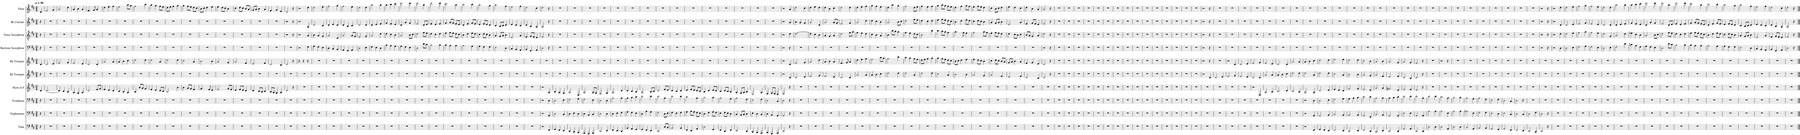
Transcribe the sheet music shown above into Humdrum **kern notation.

**kern	**kern	**kern	**kern	**kern	**kern	**kern	**kern	**kern	**kern
*part10	*part9	*part8	*part7	*part6	*part5	*part4	*part3	*part2	*part1
*staff10	*staff9	*staff8	*staff7	*staff6	*staff5	*staff4	*staff3	*staff2	*staff1
*I"Tuba	*I"Euphonium	*I"Trombone	*I"Horn in F	*I"Bb Trumpet	*I"Bb Trumpet	*I"Baritone Saxophone	*I"Tenor Saxophone	*I"Bb Clarinet	*I"Flute
*I'Tba.	*I'Euph.	*I'Tbn.	*	*I'Bb Tpt.	*I'Bb Tpt.	*I'Bar. Sax.	*I'T. Sax.	*I'Bb Cl.	*I'Fl.
*clefF4	*clefF4	*clefF4	*clefG2	*clefG2	*clefG2	*clefF4	*clefGv2	*clefG2	*clefG2
*	*	*	*ITrd4c7	*ITrd1c2	*ITrd1c2	*ITrd12c21	*ITrd8c14	*ITrd1c2	*
*k[f#c#]	*k[f#c#]	*k[f#c#]	*k[f#c#]	*k[f#c#]	*k[f#c#]	*k[f#c#]	*k[f#c#]	*k[f#c#]	*k[f#c#]
*M3/4	*M3/4	*M3/4	*M3/4	*M3/4	*M3/4	*M3/4	*M3/4	*M3/4	*M3/4
*MM96	*MM96	*MM96	*MM96	*MM96	*MM96	*MM96	*MM96	*MM96	*MM96
=	=	=	=	=	=	=	=	=	=
4r	4r	4r	4d/	4r	4d/	4r	4r	4r	4d/
=1	=1	=1	=1	=1	=1	=1	=1	=1	=1
2.r	2.r	2.r	[2.d/	2.r	2d/	2.r	2.r	2.r	2f#/
.	.	.	.	.	4e/	.	.	.	4g/
=2	=2	=2	=2	=2	=2	=2	=2	=2	=2
2.r	2.r	2.r	4d/]	2.r	2f#/	2.r	2.r	2.r	2a/
.	.	.	4c#/	.	.	.	.	.	.
.	.	.	4B/	.	4g/	.	.	.	4dd\
=3	=3	=3	=3	=3	=3	=3	=3	=3	=3
2.r	2.r	2.r	4A/	2.r	2f#/	2.r	2.r	2.r	4a/
.	.	.	4G/	.	.	.	.	.	4b\
.	.	.	4A/	.	4e/	.	.	.	4a/
=4	=4	=4	=4	=4	=4	=4	=4	=4	=4
2.r	2.r	2.r	2d/	2.r	2d/	2.r	2.r	2.r	4.f#/
.	.	.	.	.	.	.	.	.	8g/
.	.	.	8f#/L	.	4d/	.	.	.	4a/
.	.	.	8g/J	.	.	.	.	.	.
=5	=5	=5	=5	=5	=5	=5	=5	=5	=5
2.r	2.r	2.r	4f#/	2.r	2a/	2.r	2.r	2.r	4dd\
.	.	.	4e/	.	.	.	.	.	4ee\
.	.	.	4d/	.	4a/	.	.	.	4ff#\
=6	=6	=6	=6	=6	=6	=6	=6	=6	=6
2.r	2.r	2.r	4c#/	2.r	4a/	2.r	2.r	2.r	2ee\
.	.	.	4B/	.	4b\	.	.	.	.
.	.	.	4A/	.	4cc#\	.	.	.	8aa\L
.	.	.	.	.	.	.	.	.	8gg\J
=7	=7	=7	=7	=7	=7	=7	=7	=7	=7
2.r	2.r	2.r	4B/	2.r	2dd\	2.r	2.r	2.r	2ff#\
.	.	.	8b/L	.	.	.	.	.	.
.	.	.	8a/J	.	.	.	.	.	.
.	.	.	4g/	.	4dd\	.	.	.	4bb\
=8	=8	=8	=8	=8	=8	=8	=8	=8	=8
2.r	2.r	2.r	4f#/	2.r	2dd\	2.r	2.r	2.r	4aa\
.	.	.	4e/	.	.	.	.	.	4gg\
.	.	.	8d/L	.	4a/	.	.	.	8ff#\L
.	.	.	8c#/J	.	.	.	.	.	8ee\J
=9	=9	=9	=9	=9	=9	=9	=9	=9	=9
2.r	2.r	2.r	2B/	2.r	2dd\	2.r	2.r	2.r	8dd\L
.	.	.	.	.	.	.	.	.	8ee\J
.	.	.	.	.	.	.	.	.	4ff#\
.	.	.	4b\	.	4dd\	.	.	.	4gg\
=10	=10	=10	=10	=10	=10	=10	=10	=10	=10
2.r	2.r	2.r	4b\	2.r	2cc#\	2.r	2.r	2.r	4gg\
.	.	.	8a/L	.	.	.	.	.	8ff#\L
.	.	.	8g/J	.	.	.	.	.	8ee\J
.	.	.	4f#/	.	4a/	.	.	.	8dd\L
.	.	.	.	.	.	.	.	.	8cc#\J
=11	=11	=11	=11	=11	=11	=11	=11	=11	=11
2.r	2.r	2.r	4.g/	2.r	2b\	2.r	2.r	2.r	8b\L
.	.	.	.	.	.	.	.	.	8cc#\J
.	.	.	.	.	.	.	.	.	4dd\
.	.	.	8f#/	.	.	.	.	.	.
.	.	.	4e/	.	4b\	.	.	.	4ee\
=12	=12	=12	=12	=12	=12	=12	=12	=12	=12
2.r	2.r	2.r	2f#/	2.r	2a/	2.r	2.r	2.r	4ee\
.	.	.	.	.	.	.	.	.	8dd\L
.	.	.	.	.	.	.	.	.	8cc#\J
.	.	.	8g/L	.	4g/	.	.	.	4b\
.	.	.	8f#/J	.	.	.	.	.	.
=13	=13	=13	=13	=13	=13	=13	=13	=13	=13
2.r	2.r	2.r	4e/	2.r	2a/	2.r	2.r	2.r	4cc#\
.	.	.	8f#/L	.	.	.	.	.	8dd\L
.	.	.	8e/J	.	.	.	.	.	8cc#\J
.	.	.	4d/	.	4f#/	.	.	.	8b/L
.	.	.	.	.	.	.	.	.	8a/J
=14	=14	=14	=14	=14	=14	=14	=14	=14	=14
2.r	2.r	2.r	4d/	2.r	2e/	2.r	2.r	2.r	8g/L
.	.	.	.	.	.	.	.	.	8a/J
.	.	.	8c#/L	.	.	.	.	.	4b\
.	.	.	8B/J	.	.	.	.	.	.
.	.	.	4c#/	.	4f#/	.	.	.	4a/
=15	=15	=15	=15	=15	=15	=15	=15	=15	=15
2.r	2.r	2.r	8B/L	2.r	2d/	2.r	2.r	2.r	4f#/
.	.	.	8A/J	.	.	.	.	.	.
.	.	.	4G/	.	.	.	.	.	4g/
.	.	.	4A/	.	4c#/	.	.	.	4e/
=16	=16	=16	=16	=16	=16	=16	=16	=16	=16
2.r	2.r	2.r	2d/	2.r	2d/	2.r	2r	2r	2d/
.	.	.	4r	.	4r	.	4r	4r	4r
=17	=17	=17	=17	=17	=17	=17	=17	=17	=17
2.r	2.r	2.r	2.r	2.r	4r	2r	2r	2r	2r
.	.	.	.	.	4r	.	.	.	.
.	.	.	.	.	4r	4F#\	4A/	4A/	4dd\
=18	=18	=18	=18	=18	=18	=18	=18	=18	=18
2.r	2.r	2.r	2.r	2.r	2.r	4G\	4B\	2d/	2dd\
.	.	.	.	.	.	4F#\	4A/	.	.
.	.	.	.	.	.	4E\	4G/	4c#/	4ee\
=19	=19	=19	=19	=19	=19	=19	=19	=19	=19
2.r	2.r	2.r	2.r	2.r	2.r	4D\	2A/	4d/	2ff#\
.	.	.	.	.	.	4C#/	.	4e/	.
.	.	.	.	.	.	4BB/	4D/	4d/	4gg\
=20	=20	=20	=20	=20	=20	=20	=20	=20	=20
2.r	2.r	2.r	2.r	2.r	2.r	4AA/	2A/	4d/	2ff#\
.	.	.	.	.	.	4GG/	.	4B/	.
.	.	.	.	.	.	4AA/	8A/L	4c#/	4ee\
.	.	.	.	.	.	.	8G/J	.	.
=21	=21	=21	=21	=21	=21	=21	=21	=21	=21
2.r	2.r	2.r	2.r	2.r	2.r	2D\	2F#/	2d/	2dd\
.	.	.	.	.	.	4E\	4G/	4d/	4dd\
=22	=22	=22	=22	=22	=22	=22	=22	=22	=22
2.r	2.r	2.r	2.r	2.r	2.r	4F#\	2A/	4d/	2aa\
.	.	.	.	.	.	4E\	.	4e/	.
.	.	.	.	.	.	4D\	4d\	4f#/	4aa\
=23	=23	=23	=23	=23	=23	=23	=23	=23	=23
2.r	2.r	2.r	2.r	2.r	2.r	4B\	4d\	4g/	4aa\
.	.	.	.	.	.	4A\	4c#\	4f#/	4bb\
.	.	.	.	.	.	4G\	4B\	4e/	4ccc#\
=24	=24	=24	=24	=24	=24	=24	=24	=24	=24
2.r	2.r	2.r	2.r	2.r	2.r	4G\	2A/	4d/	2ddd\
.	.	.	.	.	.	4F#\	.	4a/	.
.	.	.	.	.	.	4E\	8B\L	4g/	4ddd\
.	.	.	.	.	.	.	8c#\J	.	.
=25	=25	=25	=25	=25	=25	=25	=25	=25	=25
2.r	2.r	2.r	2.r	2.r	2.r	2D\	2d\	2f#/	2ddd\
.	.	.	.	.	.	8d\L	8f#\L	8d/L	4aa\
.	.	.	.	.	.	8c#\J	8e\J	8e/J	.
=26	=26	=26	=26	=26	=26	=26	=26	=26	=26
2.r	2.r	2.r	2.r	2.r	2.r	2B\	4d\	4f#/	2ddd\
.	.	.	.	.	.	.	4c#\	4e/	.
.	.	.	.	.	.	4B\	4d\	4f#/	4ddd\
=27	=27	=27	=27	=27	=27	=27	=27	=27	=27
2.r	2.r	2.r	2.r	2.r	2.r	4B\	4e\	4g/	2ccc#\
.	.	.	.	.	.	4A\	8f#\L	8a/L	.
.	.	.	.	.	.	.	8e\J	8g/J	.
.	.	.	.	.	.	4A\	8d\L	8f#/L	4aa\
.	.	.	.	.	.	.	8c#\J	8e/J	.
=28	=28	=28	=28	=28	=28	=28	=28	=28	=28
2.r	2.r	2.r	2.r	2.r	2.r	2A\	4B\	4d/	2bb\
.	.	.	.	.	.	.	4d\	4f#/	.
.	.	.	.	.	.	4G\	8e\L	8g/L	4bb\
.	.	.	.	.	.	.	8d\J	8f#/J	.
=29	=29	=29	=29	=29	=29	=29	=29	=29	=29
2.r	2.r	2.r	2.r	2.r	2.r	4G\	4c#\	4e/	2aa\
.	.	.	.	.	.	4F#\	8d\L	8f#/L	.
.	.	.	.	.	.	.	8c#\J	8e/J	.
.	.	.	.	.	.	4F#\	4B\	4d/	4gg\
=30	=30	=30	=30	=30	=30	=30	=30	=30	=30
2.r	2.r	2.r	2.r	2.r	2.r	2E\	4A/	4c#/	2aa\
.	.	.	.	.	.	.	8G/L	8B/L	.
.	.	.	.	.	.	.	8A/J	8c#/J	.
.	.	.	.	.	.	4D\	4B\	4d/	4ff#\
=31	=31	=31	=31	=31	=31	=31	=31	=31	=31
2.r	2.r	2.r	2.r	2.r	2.r	4C#/	2E/	4e/	2ee\
.	.	.	.	.	.	4BB/	.	4d/	.
.	.	.	.	.	.	4AA/	4A/	4c#/	4ff#\
=32	=32	=32	=32	=32	=32	=32	=32	=32	=32
2.r	2.r	2.r	2.r	2.r	2.r	4BB/	4F#/	4d/	2dd\
.	.	.	.	.	.	4GG/	8G/L	4B/	.
.	.	.	.	.	.	.	8F#/J	.	.
.	.	.	.	.	.	4AA/	4E/	4A/	4cc#\
=33	=33	=33	=33	=33	=33	=33	=33	=33	=33
2r	2r	2r	2r	2.r	2.r	2D\	2F#/	2A/	2dd\
4FF#/	4AA/	4D\	4A/	.	.	4r	4r	4r	4r
=34	=34	=34	=34	=34	=34	=34	=34	=34	=34
4GG/	2D\	2D\	4B/	2.r	2.r	2.r	2.r	2.r	2.r
4FF#/	.	.	4A/	.	.	.	.	.	.
4EE/	4C#/	4E\	4G/	.	.	.	.	.	.
=35	=35	=35	=35	=35	=35	=35	=35	=35	=35
4DD/	4D\	2F#\	2A/	2.r	2.r	2.r	2.r	2.r	2.r
4CC#/	4E\	.	.	.	.	.	.	.	.
4BBB/	4D\	4G\	4D/	.	.	.	.	.	.
=36	=36	=36	=36	=36	=36	=36	=36	=36	=36
4AAA/	4D\	2F#\	2A/	2.r	2.r	2.r	2.r	2.r	2.r
4GGG/	4BB/	.	.	.	.	.	.	.	.
4AAA/	4C#/	4E\	8A/L	.	.	.	.	.	.
.	.	.	8G/J	.	.	.	.	.	.
=37	=37	=37	=37	=37	=37	=37	=37	=37	=37
2DD/	2D\	2D\	2F#/	2.r	2.r	2.r	2.r	2.r	2.r
4EE/	4D\	4D\	4G/	.	.	.	.	.	.
=38	=38	=38	=38	=38	=38	=38	=38	=38	=38
4FF#/	4D\	2A\	2A/	2.r	2.r	2.r	2.r	2.r	2.r
4EE/	4E\	.	.	.	.	.	.	.	.
4DD/	4F#\	4A\	4d/	.	.	.	.	.	.
=39	=39	=39	=39	=39	=39	=39	=39	=39	=39
4BB/	4G\	4A\	4d/	2.r	2.r	2.r	2.r	2.r	2.r
4AA/	4F#\	4B\	4c#/	.	.	.	.	.	.
4GG/	4E\	4c#\	4B/	.	.	.	.	.	.
=40	=40	=40	=40	=40	=40	=40	=40	=40	=40
4GG/	4D\	2d\	2A/	2.r	2.r	2.r	2.r	2.r	2.r
4FF#/	4A\	.	.	.	.	.	.	.	.
4EE/	4G\	4d\	8B/L	.	.	.	.	.	.
.	.	.	8c#/J	.	.	.	.	.	.
=41	=41	=41	=41	=41	=41	=41	=41	=41	=41
2DD/	2F#\	2d\	2d/	2.r	2.r	2.r	2.r	2.r	2.r
8D/L	8D\L	4A\	8f#/L	.	.	.	.	.	.
8C#/J	8E\J	.	8e/J	.	.	.	.	.	.
=42	=42	=42	=42	=42	=42	=42	=42	=42	=42
2BB/	4F#\	2d\	4d/	2.r	2.r	2.r	2.r	2.r	2.r
.	4E\	.	4c#/	.	.	.	.	.	.
4BB/	4F#\	4d\	4d/	.	.	.	.	.	.
=43	=43	=43	=43	=43	=43	=43	=43	=43	=43
4FF#/	4G\	2c#\	4e/	2.r	2.r	2.r	2.r	2.r	2.r
4EE/	8A\L	.	8f#/L	.	.	.	.	.	.
.	8G\J	.	8e/J	.	.	.	.	.	.
4AA/	8F#\L	4A\	8d/L	.	.	.	.	.	.
.	8E\J	.	8c#/J	.	.	.	.	.	.
=44	=44	=44	=44	=44	=44	=44	=44	=44	=44
2D\	4D\	2B\	4B/	2.r	2.r	2.r	2.r	2.r	2.r
.	4F#\	.	4d/	.	.	.	.	.	.
4GG/	8G\L	4B\	8e/L	.	.	.	.	.	.
.	8F#\J	.	8d/J	.	.	.	.	.	.
=45	=45	=45	=45	=45	=45	=45	=45	=45	=45
4FF#/	4E\	2A\	4c#/	2.r	2.r	2.r	2.r	2.r	2.r
4DD/	8F#\L	.	8d/L	.	.	.	.	.	.
.	8E\J	.	8c#/J	.	.	.	.	.	.
4FF#/	4D\	4G\	4B/	.	.	.	.	.	.
=46	=46	=46	=46	=46	=46	=46	=46	=46	=46
2EE/	4C#/	2A\	4A/	2.r	2.r	2.r	2.r	2.r	2.r
.	8BB/L	.	8G/L	.	.	.	.	.	.
.	8C#/J	.	8A/J	.	.	.	.	.	.
4DD/	4D\	4F#\	4B/	.	.	.	.	.	.
=47	=47	=47	=47	=47	=47	=47	=47	=47	=47
4CC#/	4E\	2E\	2E/	2.r	2.r	2.r	2.r	2.r	2.r
4BBB/	4D\	.	.	.	.	.	.	.	.
4AAA/	4C#/	4F#\	4A/	.	.	.	.	.	.
=48	=48	=48	=48	=48	=48	=48	=48	=48	=48
4BBB/	4D\	2D\	4F#/	2.r	2.r	2.r	2.r	2.r	2.r
4GGG/	4BB/	.	8G/L	.	.	.	.	.	.
.	.	.	8F#/J	.	.	.	.	.	.
4AAA/	4AA/	4C#/	4E/	.	.	.	.	.	.
=49	=49	=49	=49	=49	=49	=49	=49	=49	=49
2DD/	2AA/	2D\	2F#/	2r	2r	2r	2r	2r	2r
4r	4r	4r	4r	4d/	4d/	4r	4d\	4a/	4a/
=50	=50	=50	=50	=50	=50	=50	=50	=50	=50
2.r	2.r	2.r	2.r	2d/	2f#/	2.r	[2.d\	4b\	2dd\
.	.	.	.	.	.	.	.	4a/	.
.	.	.	.	4e/	4g/	.	.	4g/	4cc#\
=51	=51	=51	=51	=51	=51	=51	=51	=51	=51
2.r	2.r	2.r	2.r	2f#/	2a/	2.r	4d\]	2a/	4dd\
.	.	.	.	.	.	.	4c#\	.	4ee\
.	.	.	.	4g/	4dd\	.	4B\	4d/	4dd\
=52	=52	=52	=52	=52	=52	=52	=52	=52	=52
2.r	2.r	2.r	2.r	2f#/	4a/	2.r	4A/	2a/	4dd\
.	.	.	.	.	4b\	.	4G/	.	4b\
.	.	.	.	4e/	4a/	.	4A/	8a/L	4cc#\
.	.	.	.	.	.	.	.	8g/J	.
=53	=53	=53	=53	=53	=53	=53	=53	=53	=53
2.r	2.r	2.r	2.r	2d/	4.f#/	2.r	2d\	2f#/	2dd\
.	.	.	.	.	8g/	.	.	.	.
.	.	.	.	4d/	4a/	.	8f#\L	4g/	4dd\
.	.	.	.	.	.	.	8g\J	.	.
=54	=54	=54	=54	=54	=54	=54	=54	=54	=54
2.r	2.r	2.r	2.r	2a/	4dd\	2.r	4f#\	2a/	4dd\
.	.	.	.	.	4ee\	.	4e\	.	4ee\
.	.	.	.	4a/	4ff#\	.	4d\	4dd\	4ff#\
=55	=55	=55	=55	=55	=55	=55	=55	=55	=55
2.r	2.r	2.r	2.r	4a/	2ee\	2.r	4c#\	4dd\	4gg\
.	.	.	.	4b\	.	.	4B\	4cc#\	4ff#\
.	.	.	.	4cc#\	8aa\L	.	4A/	4b\	4ee\
.	.	.	.	.	8gg\J	.	.	.	.
=56	=56	=56	=56	=56	=56	=56	=56	=56	=56
2.r	2.r	2.r	2.r	2dd\	2ff#\	2.r	4B\	2a/	4dd\
.	.	.	.	.	.	.	8b\L	.	4aa\
.	.	.	.	.	.	.	8a\J	.	.
.	.	.	.	4dd\	4bb\	.	4g\	8b\L	4gg\
.	.	.	.	.	.	.	.	8cc#\J	.
=57	=57	=57	=57	=57	=57	=57	=57	=57	=57
2.r	2.r	2.r	2.r	2dd\	4aa\	2.r	4f#\	2dd\	2ff#\
.	.	.	.	.	4gg\	.	4e\	.	.
.	.	.	.	4a/	8ff#\L	.	8d\L	8ff#\L	8dd\L
.	.	.	.	.	8ee\J	.	8c#\J	8ee\J	8ee\J
=58	=58	=58	=58	=58	=58	=58	=58	=58	=58
2.r	2.r	2.r	2.r	2dd\	8dd\L	2.r	2B\	4dd\	4ff#\
.	.	.	.	.	8ee\J	.	.	.	.
.	.	.	.	.	4ff#\	.	.	4cc#\	4ee\
.	.	.	.	4dd\	4gg\	.	4b\	4dd\	4ff#\
=59	=59	=59	=59	=59	=59	=59	=59	=59	=59
2.r	2.r	2.r	2.r	2cc#\	4gg\	2.r	4b\	4ee\	4gg\
.	.	.	.	.	8ff#\L	.	8a\L	8ff#\L	8aa\L
.	.	.	.	.	8ee\J	.	8g\J	8ee\J	8gg\J
.	.	.	.	4a/	8dd\L	.	4f#\	8dd\L	8ff#\L
.	.	.	.	.	8cc#\J	.	.	8cc#\J	8ee\J
=60	=60	=60	=60	=60	=60	=60	=60	=60	=60
2.r	2.r	2.r	2.r	2b\	8b\L	2.r	4.g\	4b\	4dd\
.	.	.	.	.	8cc#\J	.	.	.	.
.	.	.	.	.	4dd\	.	.	4dd\	4ff#\
.	.	.	.	.	.	.	8f#\	.	.
.	.	.	.	4b\	4ee\	.	4e\	8ee\L	8gg\L
.	.	.	.	.	.	.	.	8dd\J	8ff#\J
=61	=61	=61	=61	=61	=61	=61	=61	=61	=61
2.r	2.r	2.r	2.r	2a/	4ee\	2.r	2f#\	4cc#\	4ee\
.	.	.	.	.	8dd\L	.	.	8dd\L	8ff#\L
.	.	.	.	.	8cc#\J	.	.	8cc#\J	8ee\J
.	.	.	.	4g/	4b\	.	8g\L	4b\	4dd\
.	.	.	.	.	.	.	8f#\J	.	.
=62	=62	=62	=62	=62	=62	=62	=62	=62	=62
2.r	2.r	2.r	2.r	2a/	4cc#\	2.r	4e\	4a/	4cc#\
.	.	.	.	.	8dd\L	.	8f#\L	8g/L	8b\L
.	.	.	.	.	8cc#\J	.	8e\J	8a/J	8cc#\J
.	.	.	.	4f#/	8b/L	.	4d\	4b\	4dd\
.	.	.	.	.	8a/J	.	.	.	.
=63	=63	=63	=63	=63	=63	=63	=63	=63	=63
2.r	2.r	2.r	2.r	2e/	8g/L	2.r	4d\	2e/	4ee\
.	.	.	.	.	8a/J	.	.	.	.
.	.	.	.	.	4b\	.	8c#\L	.	4dd\
.	.	.	.	.	.	.	8B\J	.	.
.	.	.	.	4f#/	4a/	.	4c#\	4a/	4cc#\
=64	=64	=64	=64	=64	=64	=64	=64	=64	=64
2.r	2.r	2.r	2.r	2d/	4f#/	2.r	8B/L	4f#/	4dd\
.	.	.	.	.	.	.	8A/J	.	.
.	.	.	.	.	4g/	.	4G/	8g/L	4b\
.	.	.	.	.	.	.	.	8f#/J	.
.	.	.	.	4c#/	4e/	.	4A/	4e/	4a/
=65	=65	=65	=65	=65	=65	=65	=65	=65	=65
2.r	2.r	2.r	2.r	2d/	2d/	2r	2d\	2f#/	2a/
.	.	.	.	4r	4r	4r	4r	4r	4r
=66	=66	=66	=66	=66	=66	=66	=66	=66	=66
2.r	2.r	2.r	2.r	2.r	2.r	2.r	2.r	2.r	2.r
=67	=67	=67	=67	=67	=67	=67	=67	=67	=67
2.r	2.r	2.r	2.r	2.r	2.r	2.r	2.r	2.r	2.r
=68	=68	=68	=68	=68	=68	=68	=68	=68	=68
2.r	2.r	2.r	2.r	2.r	2.r	2.r	2.r	2.r	2.r
=69	=69	=69	=69	=69	=69	=69	=69	=69	=69
2.r	2.r	2.r	2.r	2.r	2.r	2.r	2.r	2.r	2.r
=70	=70	=70	=70	=70	=70	=70	=70	=70	=70
2.r	2.r	2.r	2.r	2.r	2.r	2.r	2.r	2.r	2.r
=71	=71	=71	=71	=71	=71	=71	=71	=71	=71
2.r	2.r	2.r	2.r	2.r	2.r	2.r	2.r	2.r	2.r
=72	=72	=72	=72	=72	=72	=72	=72	=72	=72
2.r	2.r	2.r	2.r	2.r	2.r	2.r	2.r	2.r	2.r
=73	=73	=73	=73	=73	=73	=73	=73	=73	=73
2.r	2.r	2.r	2.r	2.r	2.r	2.r	2.r	2.r	2.r
=74	=74	=74	=74	=74	=74	=74	=74	=74	=74
2.r	2.r	2.r	2.r	2.r	2.r	2.r	2.r	2.r	2.r
=75	=75	=75	=75	=75	=75	=75	=75	=75	=75
2.r	2.r	2.r	2.r	2.r	2.r	2.r	2.r	2.r	2.r
=76	=76	=76	=76	=76	=76	=76	=76	=76	=76
2.r	2.r	2.r	2.r	2.r	2.r	2.r	2.r	2.r	2.r
=77	=77	=77	=77	=77	=77	=77	=77	=77	=77
2.r	2.r	2.r	2.r	2.r	2.r	2.r	2.r	2.r	2.r
=78	=78	=78	=78	=78	=78	=78	=78	=78	=78
2.r	2.r	2.r	2.r	2.r	2.r	2.r	2.r	2.r	2.r
=79	=79	=79	=79	=79	=79	=79	=79	=79	=79
2.r	2.r	2.r	2.r	2.r	2.r	2.r	2.r	2.r	2.r
=80	=80	=80	=80	=80	=80	=80	=80	=80	=80
2.r	2.r	2.r	2.r	2.r	2.r	2.r	2.r	2.r	2.r
=81	=81	=81	=81	=81	=81	=81	=81	=81	=81
2.r	2.r	2.r	2.r	2r	2r	2r	2r	2r	2r
.	.	.	.	4d/	4r	4r	4r	4r	4r
=82	=82	=82	=82	=82	=82	=82	=82	=82	=82
2.r	2.r	2.r	2.r	2d/	2.r	2.r	2.r	2.r	2.r
.	.	.	.	4e/	.	.	.	.	.
=83	=83	=83	=83	=83	=83	=83	=83	=83	=83
2.r	2.r	2.r	2.r	2f#/	2r	2.r	2.r	2.r	2.r
.	.	.	.	4g/	4d/	.	.	.	.
=84	=84	=84	=84	=84	=84	=84	=84	=84	=84
2.r	2.r	2.r	2.r	2f#/	2d/	2.r	2.r	2.r	2.r
.	.	.	.	4e/	4e/	.	.	.	.
=85	=85	=85	=85	=85	=85	=85	=85	=85	=85
2.r	2.r	2.r	2r	2d/	2f#/	2.r	2.r	2.r	2.r
.	.	.	4D/	4d/	4g/	.	.	.	.
=86	=86	=86	=86	=86	=86	=86	=86	=86	=86
2.r	2.r	2.r	2A/	2a/	2f#/	2.r	2.r	2.r	2.r
.	.	.	4B/	4a/	4e/	.	.	.	.
=87	=87	=87	=87	=87	=87	=87	=87	=87	=87
2.r	2.r	2.r	2c#/	4a/	2d/	2.r	2.r	2.r	2.r
.	.	.	.	4b\	.	.	.	.	.
.	.	.	4d/	4cc#\	4d/	.	.	.	.
=88	=88	=88	=88	=88	=88	=88	=88	=88	=88
2.r	2.r	2.r	2c#/	2dd\	2a/	2.r	2.r	2.r	2.r
.	.	.	4B/	4dd\	4a/	.	.	.	.
=89	=89	=89	=89	=89	=89	=89	=89	=89	=89
2r	2r	2r	2A/	2dd\	4a/	2.r	2.r	2.r	2.r
.	.	.	.	.	4b\	.	.	.	.
4FF#/	4AA/	4D\	4A/	4a/	4cc#\	.	.	.	.
=90	=90	=90	=90	=90	=90	=90	=90	=90	=90
4GG/	2AA/	2D\	2d/	2dd\	2dd\	2.r	2.r	2.r	2.r
4FF#/	.	.	.	.	.	.	.	.	.
4EE/	4BB/	4E\	4e/	4dd\	4dd\	.	.	.	.
=91	=91	=91	=91	=91	=91	=91	=91	=91	=91
2FF#/	2C#/	2F#\	4f#/	2cc#\	2ee\	2.r	2.r	2.r	2.r
.	.	.	4e/	.	.	.	.	.	.
4EE/	4BB/	4G\	4d/	4a/	4ee\	.	.	.	.
=92	=92	=92	=92	=92	=92	=92	=92	=92	=92
2DD/	2BB/	4G\	2g/	2b\	2dd\	2.r	2.r	2.r	2.r
.	.	4A\	.	.	.	.	.	.	.
4EE/	4BB/	4B\	4g/	4b\	4dd\	.	.	.	.
=93	=93	=93	=93	=93	=93	=93	=93	=93	=93
2FF#/	2AA/	2c#\	2f#/	2a/	2cc#\	2.r	2.r	2.r	2.r
4DD/	4FF#/	4c#\	4e/	4g/	4b\	.	.	.	.
=94	=94	=94	=94	=94	=94	=94	=94	=94	=94
2CC#/	2C#/	2A\	2a/	2a/	2a/	2.r	2.r	2.r	2.r
4EE/	4BB/	4A\	4a/	4f#/	4b\	.	.	.	.
=95	=95	=95	=95	=95	=95	=95	=95	=95	=95
2DD/	2AA/	4A\	2g#X/	2e/	2a/	2.r	2.r	2.r	2.r
.	.	4B\	.	.	.	.	.	.	.
4DD/	4AA/	4c#\	4e/	4f#/	4g/	.	.	.	.
=96	=96	=96	=96	=96	=96	=96	=96	=96	=96
2AA/	2E\	2d\	2f#/	2d/	2a/	2.r	2.r	2.r	2.r
4AA/	4E\	4d\	4f#/	4c#/	4g/	.	.	.	.
=97	=97	=97	=97	=97	=97	=97	=97	=97	=97
2DD/	2AA/	2d\	2e/	2d/	2f#/	2.r	2.r	2.r	2.r
4DD/	4AA/	4A\	4r	4r	4r	.	.	.	.
=98	=98	=98	=98	=98	=98	=98	=98	=98	=98
2D\	2A\	2d\	2.r	2.r	2.r	2.r	2.r	2.r	2.r
4D\	4A\	4d\	.	.	.	.	.	.	.
=99	=99	=99	=99	=99	=99	=99	=99	=99	=99
2D\	2A\	2c#\	2.r	2.r	2r	2.r	2.r	2.r	2.r
4AA/	4E\	4A\	.	.	4r	.	.	.	.
=100	=100	=100	=100	=100	=100	=100	=100	=100	=100
2D\	2A\	2B\	2.r	2.r	2.r	2.r	2.r	2.r	2.r
4D\	4A\	4B\	.	.	.	.	.	.	.
=101	=101	=101	=101	=101	=101	=101	=101	=101	=101
2C#/	2A-X\	2A\	2.r	2.r	2.r	2.r	2.r	2.r	2.r
4AA/	4E\	4G\	.	.	.	.	.	.	.
=102	=102	=102	=102	=102	=102	=102	=102	=102	=102
2BB/	2F#\	2A\	2.r	2.r	2.r	2.r	2.r	2.r	2.r
4BB/	4F#\	4F#\	.	.	.	.	.	.	.
=103	=103	=103	=103	=103	=103	=103	=103	=103	=103
2AA/	2E\	2E\	2.r	2.r	2.r	2.r	2.r	2.r	2.r
4GG/	4D\	4F#\	.	.	.	.	.	.	.
=104	=104	=104	=104	=104	=104	=104	=104	=104	=104
2AA/	2E\	2D\	2.r	2.r	2.r	2.r	2.r	2.r	2.r
4FF#/	4C#/	4C#/	.	.	.	.	.	.	.
=105	=105	=105	=105	=105	=105	=105	=105	=105	=105
2FF#/	2D\	2D\	2.r	2.r	2.r	2.r	2.r	2.r	2.r
4EE/	4C#/	4r	.	.	.	.	.	.	.
=106	=106	=106	=106	=106	=106	=106	=106	=106	=106
2DD/	2D\	2.r	2.r	2.r	2.r	2.r	2.r	2.r	2.r
4CC#/	4F#\	.	.	.	.	.	.	.	.
=107	=107	=107	=107	=107	=107	=107	=107	=107	=107
2DD/	2D\	2.r	2.r	2.r	2.r	2r	2r	2r	2r
4r	4r	.	.	.	.	4r	4r	4r	4r
=108	=108	=108	=108	=108	=108	=108	=108	=108	=108
2.r	2.r	2.r	2.r	2.r	2.r	2r	2r	2r	2r
.	.	.	.	.	.	4D\	4d\	4d/	4dd\
=109	=109	=109	=109	=109	=109	=109	=109	=109	=109
2.r	2.r	2.r	2.r	2.r	2.r	2D\	2d\	2d/	2dd\
.	.	.	.	.	.	4E\	4e\	4e/	4ee\
=110	=110	=110	=110	=110	=110	=110	=110	=110	=110
2.r	2.r	2.r	2.r	2.r	2.r	2F#\	2f#\	2f#/	2ff#\
.	.	.	.	.	.	4G\	4g\	4g/	4gg\
=111	=111	=111	=111	=111	=111	=111	=111	=111	=111
2.r	2.r	2.r	2.r	2.r	2.r	2F#\	2f#\	2f#/	2ff#\
.	.	.	.	.	.	4E\	4e\	4e/	4ee\
=112	=112	=112	=112	=112	=112	=112	=112	=112	=112
2.r	2.r	2.r	2.r	2.r	2.r	2D\	2d\	2d/	2dd\
.	.	.	.	.	.	4E\	4G/	4d/	4dd\
=113	=113	=113	=113	=113	=113	=113	=113	=113	=113
2.r	2.r	2.r	2.r	2.r	2.r	2F#\	2A/	4d/	2aa\
.	.	.	.	.	.	.	.	4e/	.
.	.	.	.	.	.	4d\	4d\	4f#/	4aa\
=114	=114	=114	=114	=114	=114	=114	=114	=114	=114
2.r	2.r	2.r	2.r	2.r	2.r	4cn\	4e-X\	4g/	4aa\
.	.	.	.	.	.	4A\	4c#\	4f#/	4bb\
.	.	.	.	.	.	4F#\	4B\	4e/	4ccc#\
=115	=115	=115	=115	=115	=115	=115	=115	=115	=115
2.r	2.r	2.r	2.r	2.r	2.r	4G\	2A/	4d/	2ddd\
.	.	.	.	.	.	4F#\	.	4a/	.
.	.	.	.	.	.	4E\	8B\L	4g/	4ddd\
.	.	.	.	.	.	.	8c#\J	.	.
=116	=116	=116	=116	=116	=116	=116	=116	=116	=116
2.r	2.r	2.r	2.r	2.r	2.r	2D\	2d\	2f#/	2ddd\
.	.	.	.	.	.	8d\L	8f#\L	8d/L	4aa\
.	.	.	.	.	.	8c#\J	8e\J	8e/J	.
=117	=117	=117	=117	=117	=117	=117	=117	=117	=117
2.r	2.r	2.r	2.r	2.r	2.r	2B\	4d\	4f#/	2ddd\
.	.	.	.	.	.	.	4c#\	4e/	.
.	.	.	.	.	.	4B\	4d\	4f#/	4ddd\
=118	=118	=118	=118	=118	=118	=118	=118	=118	=118
2.r	2.r	2.r	2.r	2.r	2.r	4B\	4e\	4g/	2ccc#\
.	.	.	.	.	.	4A\	8f#\L	8a/L	.
.	.	.	.	.	.	.	8e\J	8g/J	.
.	.	.	.	.	.	4A\	8d\L	8f#/L	4aa\
.	.	.	.	.	.	.	8c#\J	8e/J	.
=119	=119	=119	=119	=119	=119	=119	=119	=119	=119
2.r	2.r	2.r	2.r	2.r	2.r	2A\	4B\	4d/	2bb\
.	.	.	.	.	.	.	4d\	4f#/	.
.	.	.	.	.	.	4G\	8e\L	8g/L	4bb\
.	.	.	.	.	.	.	8d\J	8f#/J	.
=120	=120	=120	=120	=120	=120	=120	=120	=120	=120
2.r	2.r	2.r	2.r	2.r	2.r	4G\	4c#\	4e/	2aa\
.	.	.	.	.	.	4F#\	8d\L	8f#/L	.
.	.	.	.	.	.	.	8c#\J	8e/J	.
.	.	.	.	.	.	4F#\	4B\	4d/	4gg\
=121	=121	=121	=121	=121	=121	=121	=121	=121	=121
2.r	2.r	2.r	2.r	2.r	2.r	2E\	4A/	4c#/	2aa\
.	.	.	.	.	.	.	8G/L	8B/L	.
.	.	.	.	.	.	.	8A/J	8c#/J	.
.	.	.	.	.	.	4D\	4B\	4d/	4ff#\
=122	=122	=122	=122	=122	=122	=122	=122	=122	=122
2.r	2.r	2.r	2.r	2.r	2.r	4C#/	2E/	4e/	2ee\
.	.	.	.	.	.	4BB/	.	4d/	.
.	.	.	.	.	.	4AA/	4A/	4c#/	4ff#\
=123	=123	=123	=123	=123	=123	=123	=123	=123	=123
2.r	2.r	2.r	2.r	2.r	2.r	4BB/	4F#/	4d/	2dd\
.	.	.	.	.	.	4GG/	8G/L	4B/	.
.	.	.	.	.	.	.	8F#/J	.	.
.	.	.	.	.	.	4AA/	4E/	4A/	4cc#\
=124	=124	=124	=124	=124	=124	=124	=124	=124	=124
2.r	2.r	2.r	2.r	2.r	2.r	2D\	2F#/	2A/	2dd\
.	.	.	.	.	.	4r	4r	4r	4r
==	==	==	==	==	==	==	==	==	==
*-	*-	*-	*-	*-	*-	*-	*-	*-	*-
